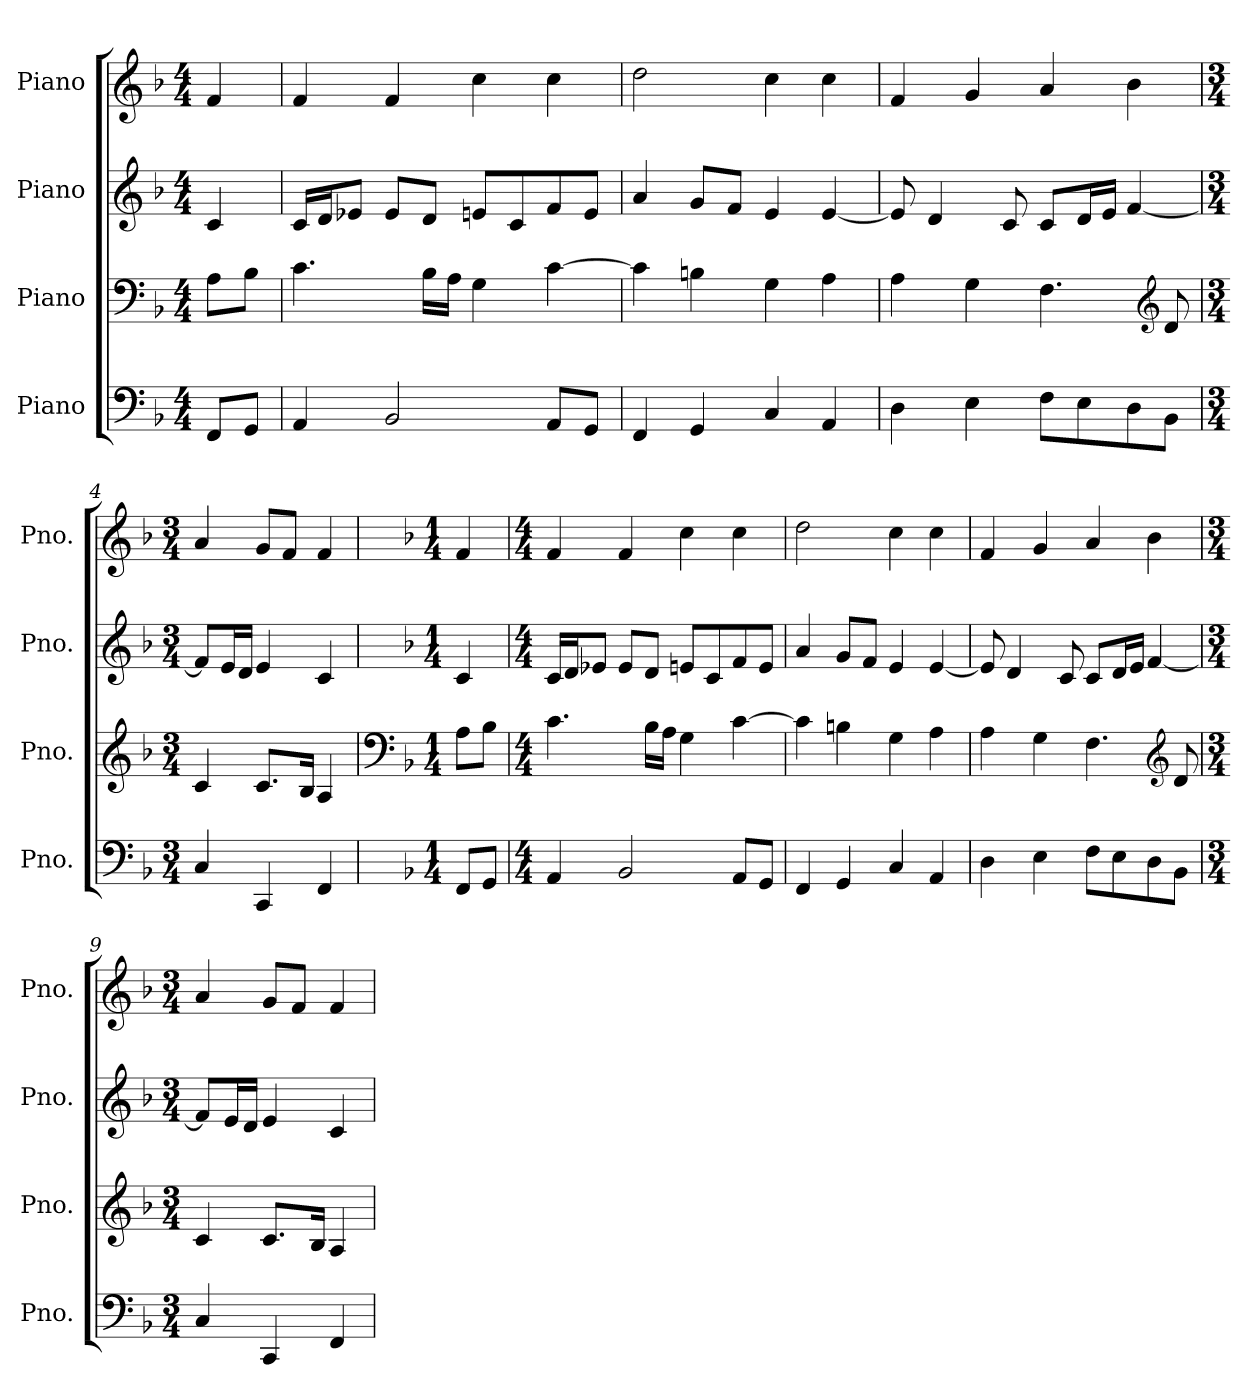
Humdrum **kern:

**kern	**kern	**kern	**kern
*part4	*part3	*part2	*part1
*staff4	*staff3	*staff2	*staff1
*I"Piano	*I"Piano	*I"Piano	*I"Piano
*I'Pno.	*I'Pno.	*I'Pno.	*I'Pno.
*clefF4	*clefF4	*clefG2	*clefG2
*k[b-]	*k[b-]	*k[b-]	*k[b-]
*M4/4	*M4/4	*M4/4	*M4/4
*MM120	*MM120	*MM120	*MM120
=	=	=	=
8FF/L	8A\L	4c/	4f/
8GG/J	8B-\J	.	.
=1	=1	=1	=1
4AA/	4.c\	16c/LL	4f/
.	.	16d/J	.
.	.	8e-X/J	.
2BB-/	.	8e-/L	4f/
.	16B-\LL	8d/J	.
.	16A\JJ	.	.
.	4G\	8en/L	4cc\
.	.	8c/	.
8AA/L	[4c\	8f/	4cc\
8GG/J	.	8e/J	.
=2	=2	=2	=2
4FF/	4c\]	4a/	2dd\
4GG/	4Bn\	8g/L	.
.	.	8f/J	.
4C/	4G\	4e/	4cc\
4AA/	4A\	[4e/	4cc\
=3	=3	=3	=3
4D\	4A\	8e/]	4f/
.	.	4d/	.
4E\	4G\	.	4g/
.	.	8c/	.
8F\L	4.F\	8c/L	4a/
8E\	.	16d/L	.
.	.	16e/JJ	.
8D\	.	[4f/	4b-\
*	*clefG2	*	*
8BB-\J	8d/	.	.
=4	=4	=4	=4
*M3/4	*M3/4	*M3/4	*M3/4
4C/	4c/	8f/L]	4a/
.	.	16e/L	.
.	.	16d/JJ	.
4CC/	8.c/L	4e/	8g/L
.	.	.	8f/J
.	16B-/Jk	.	.
4FF/	4A/	4c/	4f/
!!LO:LB:g=z
=5	=5	=5	=5
*	*clefF4	*	*
*k[b-]	*k[b-]	*k[b-]	*k[b-]
*M1/4	*M1/4	*M1/4	*M1/4
8FF/L	8A\L	4c/	4f/
8GG/J	8B-\J	.	.
=6	=6	=6	=6
*M4/4	*M4/4	*M4/4	*M4/4
4AA/	4.c\	16c/LL	4f/
.	.	16d/J	.
.	.	8e-X/J	.
2BB-/	.	8e-/L	4f/
.	16B-\LL	8d/J	.
.	16A\JJ	.	.
.	4G\	8en/L	4cc\
.	.	8c/	.
8AA/L	[4c\	8f/	4cc\
8GG/J	.	8e/J	.
=7	=7	=7	=7
4FF/	4c\]	4a/	2dd\
4GG/	4Bn\	8g/L	.
.	.	8f/J	.
4C/	4G\	4e/	4cc\
4AA/	4A\	[4e/	4cc\
=8	=8	=8	=8
4D\	4A\	8e/]	4f/
.	.	4d/	.
4E\	4G\	.	4g/
.	.	8c/	.
8F\L	4.F\	8c/L	4a/
8E\	.	16d/L	.
.	.	16e/JJ	.
8D\	.	[4f/	4b-\
*	*clefG2	*	*
8BB-\J	8d/	.	.
=9	=9	=9	=9
*M3/4	*M3/4	*M3/4	*M3/4
4C/	4c/	8f/L]	4a/
.	.	16e/L	.
.	.	16d/JJ	.
4CC/	8.c/L	4e/	8g/L
.	.	.	8f/J
.	16B-/Jk	.	.
4FF/	4A/	4c/	4f/
=	=	=	=
*-	*-	*-	*-
